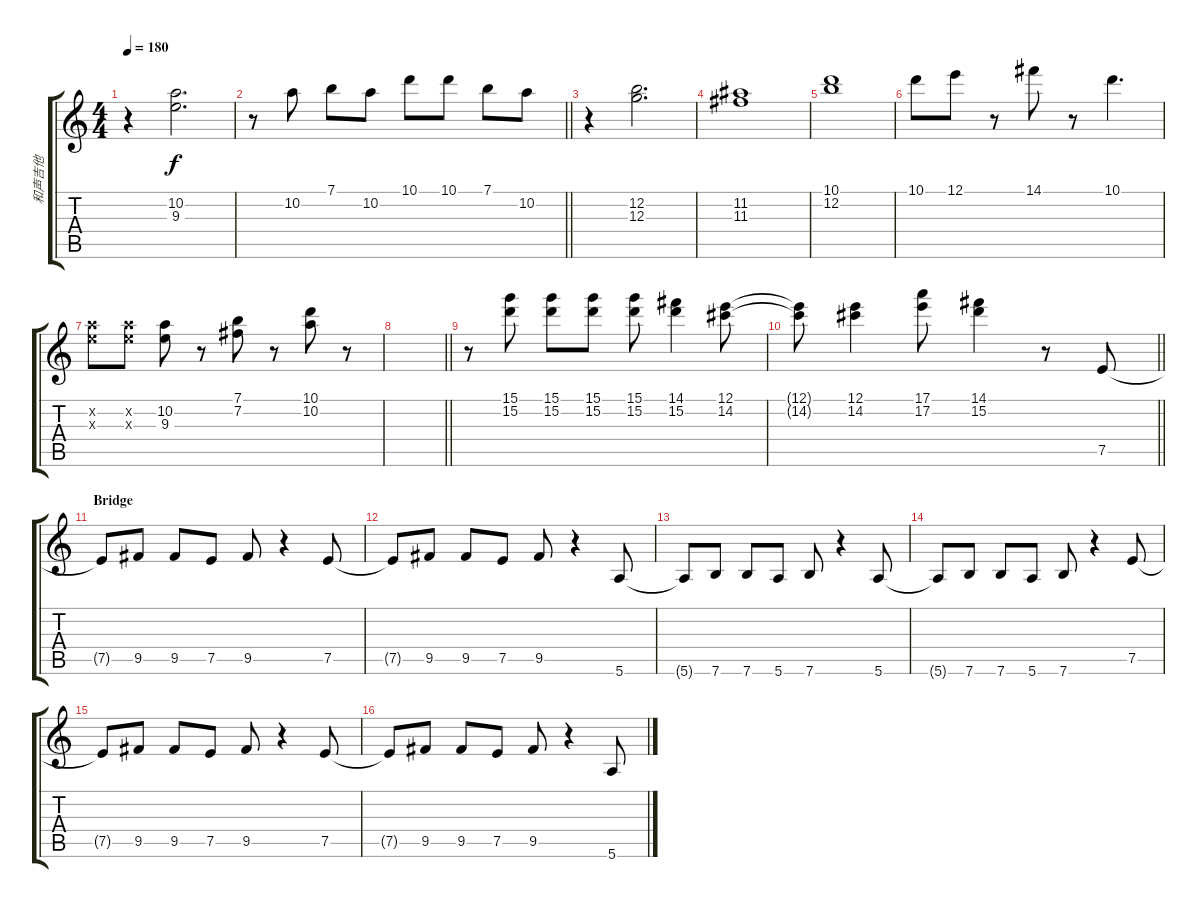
\track ("和声吉他" "和声吉他") {instrument overdrivenguitar}
\staff {score tabs}
\tuning (E4 B3 G3 D3 A2 E2) {hide}
\ts (4 4)
\tempo 180
\clef g2
\ks c
r.4{dy f} (10.2 9.3).2{d} |
\barLineRight lightlight
r.8 10.2.8 7.1.8 10.2.8 10.1.8 10.1.8 7.1.8 10.2.8 |
r.4 (12.2 12.3).2{d} |
(11.2 11.3).1 |
(10.1 12.2).1 |
10.1.8 12.1.8 r.8 14.1.8 r.8 10.1.4{d} |
(10.2{x} 9.3{x}).8 (10.2{x} 9.3{x}).8 (10.2 9.3).8 r.8 (7.1 7.2).8 r.8 (10.1 10.2).8 r.8 |
\barLineRight lightlight
|
r.8 (15.1 15.2).8 (15.1 15.2).8 (15.1 15.2).8 (15.1 15.2).8 (14.1 15.2).4 (12.1 14.2).8 |
\barLineRight lightlight
(12.1{t} 14.2{t}).8 (12.1 14.2).4 (17.1 17.2).8 (14.1 15.2).4 r.8 7.5.8 |
\section ("" "Bridge")
7.5{t}.8 9.5.8 9.5.8 7.5.8 9.5.8 r.4 7.5.8 |
7.5{t}.8 9.5.8 9.5.8 7.5.8 9.5.8 r.4 5.6.8 |
5.6{t}.8 7.6.8 7.6.8 5.6.8 7.6.8 r.4 5.6.8 |
5.6{t}.8 7.6.8 7.6.8 5.6.8 7.6.8 r.4 7.5.8 |
7.5{t}.8 9.5.8 9.5.8 7.5.8 9.5.8 r.4 7.5.8 |
7.5{t}.8 9.5.8 9.5.8 7.5.8 9.5.8 r.4 5.6.8
